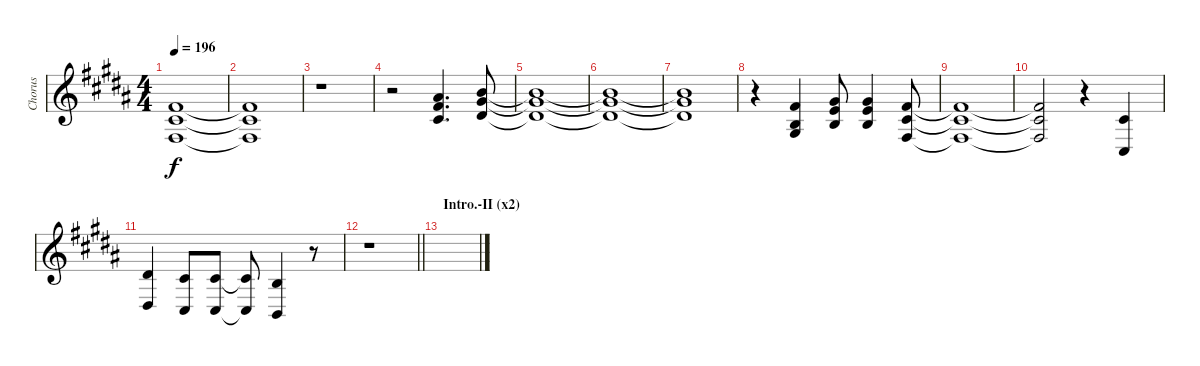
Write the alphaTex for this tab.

\track ("Chorus" "Chorus") {instrument pad4choir}
\staff {score}
\tuning (E4 B3 G3 D3 A2 E2) {hide}
\ts (4 4)
\tempo 196
\clef g2
\ks b
(2.1{t} 2.2{t} 4.4{t}).1{dy f} |
(2.1{t} 2.2{t} 4.4{t}).1 |
r.1 |
r.2 (6.1 7.2 6.3).4{d} (7.1 9.2 8.3).8 |
(7.1{t} 9.2{t} 8.3{t}).1 |
(7.1{t} 9.2{t} 8.3{t}).1 |
(7.1{t} 9.2{t} 8.3{t}).1 |
r.4 (2.1 0.2 1.3).4 (4.1 5.2 4.3).8 (4.1 5.2 4.3).4 (2.1 2.2 4.4).8 |
(2.1{t} 2.2{t} 4.4{t}).1 |
(2.1{t} 2.2{t} 4.4{t}).2 r.4 (2.2 4.5).4 |
(4.2 1.4).4 (2.2 4.5).8 (2.2 4.5).8 (2.2{t} 4.5{t}).8 (0.2 2.5).4 r.8 |
\barLineRight lightlight
r.1 |
\section ("" "Intro.-II (x2)")
